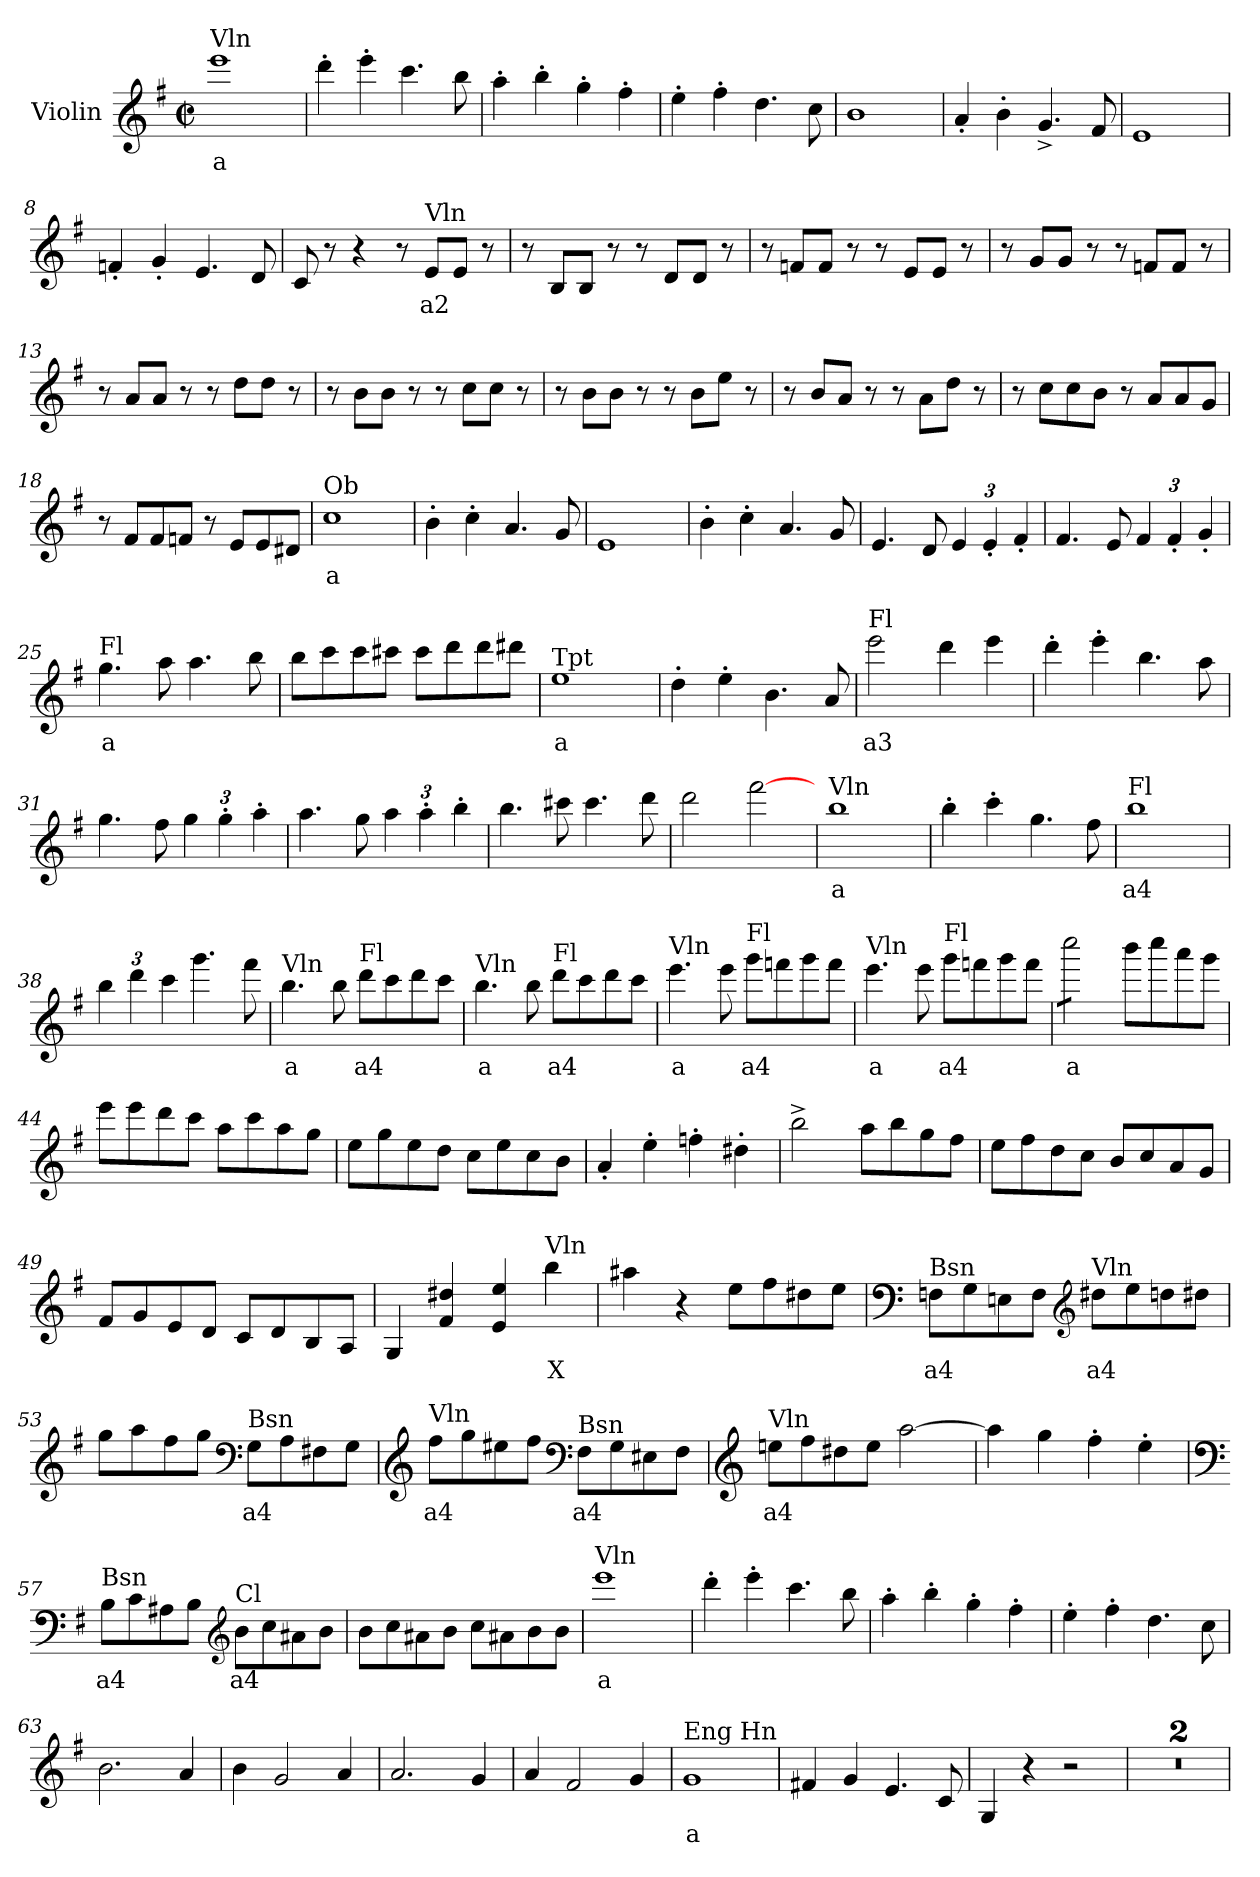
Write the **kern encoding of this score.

**kern	**text
*part1	*part1
*staff1	*staff1
*I"Violin	*
*I'Vln.	*
*clefG2	*
*k[f#]	*
*M2/2	*
*met(c|)	*
=1	=1
!LO:TX:a:t=Vln	!
!	!LO:LY:color=#FF0000
1eee	a
=2	=2
4ddd'	.
4eee'	.
4.ccc	.
8bb	.
=3	=3
4aa'	.
4bb'	.
4gg'	.
4ff#'	.
=4	=4
4ee'	.
4ff#'	.
4.dd	.
8cc	.
=5	=5
1b	.
=6	=6
4a'	.
4b'	.
4.g^>	.
8f#	.
=7	=7
1e	.
=8	=8
4fn'	.
4g'	.
4.e	.
8d	.
=9	=9
8c	.
8r	.
4r	.
8r	.
!LO:TX:a:t=Vln	!
!	!LO:LY:color=#FF0000
8e/L	a2
8e/J	.
8r	.
=10	=10
8r	.
8B/L	.
8B/J	.
8r	.
8r	.
8d/L	.
8d/J	.
8r	.
=11	=11
8r	.
8fn/L	.
8f/J	.
8r	.
8r	.
8e/L	.
8e/J	.
8r	.
=12	=12
8r	.
8g/L	.
8g/J	.
8r	.
8r	.
8fn/L	.
8f/J	.
8r	.
=13	=13
8r	.
8a/L	.
8a/J	.
8r	.
8r	.
8dd\L	.
8dd\J	.
8r	.
=14	=14
8r	.
8b\L	.
8b\J	.
8r	.
8r	.
8cc\L	.
8cc\J	.
8r	.
=15	=15
8r	.
8b\L	.
8b\J	.
8r	.
8r	.
8b\L	.
8ee\J	.
8r	.
=16	=16
8r	.
8b/L	.
8a/J	.
8r	.
8r	.
8a\L	.
8dd\J	.
8r	.
=17	=17
8r	.
8cc\L	.
8cc\	.
8b\J	.
8r	.
8a/L	.
8a/	.
8g/J	.
=18	=18
8r	.
8f#/L	.
8f#/	.
8fn/J	.
8r	.
8e/L	.
8e/	.
8d#X/J	.
=19	=19
!LO:TX:a:t=Ob	!
!	!LO:LY:color=#FF0000
1cc	a
=20	=20
4b'	.
4cc'	.
4.a	.
8g	.
=21	=21
1e	.
=22	=22
4b'	.
4cc'	.
4.a	.
8g	.
=23	=23
4.e	.
8d	.
*Xbrackettup	*
6e	.
6e'	.
6f#'	.
=24	=24
4.f#	.
8e	.
6f#	.
6f#'	.
6g'	.
=25	=25
!LO:TX:a:t=Fl	!
!	!LO:LY:color=#FF0000
4.gg	a
8aa	.
4.aa	.
8bb	.
=26	=26
8bb\L	.
8ccc\	.
8ccc\	.
8ccc#X\J	.
8ccc#\L	.
8ddd\	.
8ddd\	.
8ddd#X\J	.
=27	=27
!LO:TX:a:t=Tpt	!
!	!LO:LY:color=#FF0000
1ee	a
=28	=28
4dd'	.
4ee'	.
4.b	.
8a	.
=29	=29
!LO:TX:a:t=Fl	!
!	!LO:LY:color=#FF0000
2eee	a3
4ddd	.
4eee	.
=30	=30
4ddd'	.
4eee'	.
4.bb	.
8aa	.
=31	=31
4.gg	.
8ff#	.
6gg	.
6gg'	.
6aa'	.
=32	=32
4.aa	.
8gg	.
6aa	.
6aa'	.
6bb'	.
=33	=33
4.bb	.
8ccc#X	.
4.ccc#	.
8ddd	.
=34	=34
2ddd	.
[2fff#	.
=35	=35
!LO:TX:a:t=Vln	!
!	!LO:LY:color=#FF0000
1bb	a
=36	=36
4bb'	.
4ccc'	.
4.gg	.
8ff#	.
=37	=37
!LO:TX:a:t=Fl	!
!	!LO:LY:color=#FF0000
1bb	a4
=38	=38
6bb	.
6ddd	.
6ccc	.
4.ggg	.
8fff#	.
=39	=39
!LO:TX:a:t=Vln	!
!	!LO:LY:color=#FF0000
4.bb	a
8bb	.
!LO:TX:a:t=Fl	!
!	!LO:LY:color=#FF0000
8ddd\L	a4
8ccc\	.
8ddd\	.
8ccc\J	.
=40	=40
!LO:TX:a:t=Vln	!
!	!LO:LY:color=#FF0000
4.bb	a
8bb	.
!LO:TX:a:t=Fl	!
!	!LO:LY:color=#FF0000
8ddd\L	a4
8ccc\	.
8ddd\	.
8ccc\J	.
=41	=41
!LO:TX:a:t=Vln	!
!	!LO:LY:color=#FF0000
4.eee	a
8eee	.
!LO:TX:a:t=Fl	!
!	!LO:LY:color=#FF0000
8ggg\L	a4
8fffn\	.
8ggg\	.
8fff\J	.
=42	=42
!LO:TX:a:t=Vln	!
!	!LO:LY:color=#FF0000
4.eee	a
8eee	.
!LO:TX:a:t=Fl	!
!	!LO:LY:color=#FF0000
8ggg\L	a4
8fffn\	.
8ggg\	.
8fff\J	.
=43	=43
!LO:TX:a:t=Vln	!
!	!LO:LY:color=#FF0000
*tremolo	*
8ccccL	a
8cccc	.
8cccc	.
8ccccJ	.
*Xtremolo	*
8bbb\L	.
8cccc\	.
8aaa\	.
8ggg\J	.
=44	=44
8eee\L	.
8eee\	.
8ddd\	.
8ccc\J	.
8aa\L	.
8ccc\	.
8aa\	.
8gg\J	.
=45	=45
8ee\L	.
8gg\	.
8ee\	.
8dd\J	.
8cc\L	.
8ee\	.
8cc\	.
8b\J	.
=46	=46
4a'	.
4ee'	.
4ffn'	.
4dd#X'	.
=47	=47
2bb^	.
8aa\L	.
8bb\	.
8gg\	.
8ff#\J	.
=48	=48
8ee\L	.
8ff#\	.
8dd\	.
8cc\J	.
8b/L	.
8cc/	.
8a/	.
8g/J	.
=49	=49
8f#/L	.
8g/	.
8e/	.
8d/J	.
8c/L	.
8d/	.
8B/	.
8A/J	.
=50	=50
4G	.
4f#/ 4dd#X/	.
4e/ 4ee/	.
!LO:TX:a:t=Vln	!
!	!LO:LY:color=#FF0000
4bb	X
=51	=51
4aa#X	.
4r	.
8ee\L	.
8ff#\	.
8dd#X\	.
8ee\J	.
=52	=52
*clefF4	*
!LO:TX:a:t=Bsn	!
!	!LO:LY:color=#FF0000
8Fn\L	a4
8G\	.
8En\	.
8F\J	.
*clefG2	*
!LO:TX:a:t=Vln	!
!	!LO:LY:color=#FF0000
8dd#X\L	a4
8ee\	.
8ddn\	.
8dd#X\J	.
=53	=53
8gg\L	.
8aa\	.
8ff#\	.
8gg\J	.
*clefF4	*
!LO:TX:a:t=Bsn	!
!	!LO:LY:color=#FF0000
8G\L	a4
8A\	.
8F#X\	.
8G\J	.
=54	=54
*clefG2	*
!LO:TX:a:t=Vln	!
!	!LO:LY:color=#FF0000
8ff#\L	a4
8gg\	.
8ee#X\	.
8ff#\J	.
*clefF4	*
!LO:TX:a:t=Bsn	!
!	!LO:LY:color=#FF0000
8F#\L	a4
8G\	.
8E#X\	.
8F#\J	.
=55	=55
*clefG2	*
!LO:TX:a:t=Vln	!
!	!LO:LY:color=#FF0000
8een\L	a4
8ff#\	.
8dd#X\	.
8ee\J	.
[2aa	.
=56	=56
4aa]	.
4gg	.
4ff#'	.
4ee'	.
=57	=57
*clefF4	*
!LO:TX:a:t=Bsn	!
!	!LO:LY:color=#FF0000
8B\L	a4
8c\	.
8A#X\	.
8B\J	.
*clefG2	*
!LO:TX:a:t=Cl	!
!	!LO:LY:color=#FF0000
8b\L	a4
8cc\	.
8a#X\	.
8b\J	.
=58	=58
8b\L	.
8cc\	.
8a#X\	.
8b\J	.
8cc\L	.
8a#X\	.
8b\	.
8b\J	.
=59	=59
!LO:TX:a:t=Vln	!
!	!LO:LY:color=#FF0000
1eee	a
=60	=60
4ddd'	.
4eee'	.
4.ccc	.
8bb	.
=61	=61
4aa'	.
4bb'	.
4gg'	.
4ff#'	.
=62	=62
4ee'	.
4ff#'	.
4.dd	.
8cc	.
=63	=63
2.b	.
4a	.
=64	=64
4b	.
2g	.
4a	.
=65	=65
2.a	.
4g	.
=66	=66
4a	.
2f#	.
4g	.
=67	=67
!LO:TX:a:t=Eng Hn	!
!	!LO:LY:color=#FF0000
1g	a
=68	=68
4f#X	.
4g	.
4.e	.
8c	.
=69	=69
4G	.
4r	.
2r	.
=70	=70
1r	.
=71	=71
1r	.
=	=
*-	*-
